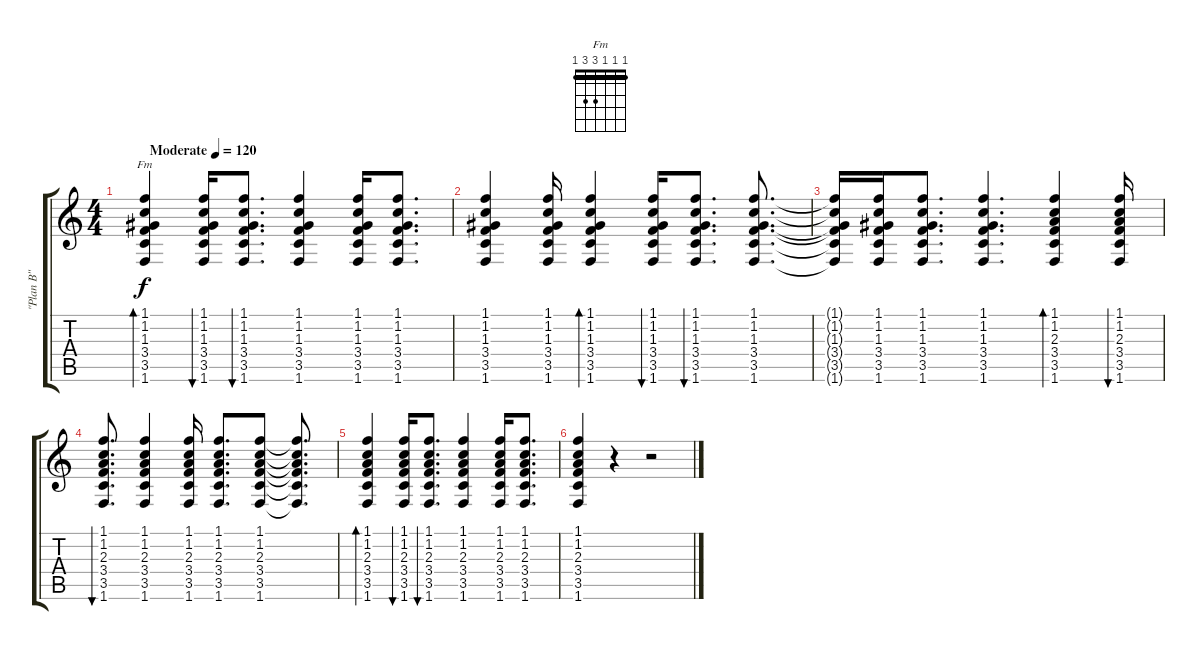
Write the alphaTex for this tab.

\track ("\"Plan B\"" "\"Plan B\"") {instrument acousticguitarsteel}
\staff {score tabs}
\tuning (E4 B3 G3 D3 A2 E2) {hide}
\chord ("Fm" 1 1 1 3 3 1) {barre 1}
\ts (4 4)
\tempo (120 "Moderate")
\clef g2
\ks c
(1.1 1.2 1.3 3.4 3.5 1.6).4{bd 60 ch "Fm" dy f instrument acousticguitarsteel} (1.1 1.2 1.3 3.4 3.5 1.6).16{bu 480} (1.1 1.2 1.3 3.4 3.5 1.6).8{d bu 120} (1.1 1.2 1.3 3.4 3.5 1.6).4 (1.1 1.2 1.3 3.4 3.5 1.6).16 (1.1 1.2 1.3 3.4 3.5 1.6).8{d} |
(1.1 1.2 1.3 3.4 3.5 1.6).4 (1.1 1.2 1.3 3.4 3.5 1.6).16 (1.1 1.2 1.3 3.4 3.5 1.6).4{bd 60} (1.1 1.2 1.3 3.4 3.5 1.6).16{bu 480} (1.1 1.2 1.3 3.4 3.5 1.6).8{d bu 120} (1.1 1.2 1.3 3.4 3.5 1.6).8{d} |
(1.1{t} 1.2{t} 1.3{t} 3.4{t} 3.5{t} 1.6{t}).16 (1.1 1.2 1.3 3.4 3.5 1.6).16 (1.1 1.2 1.3 3.4 3.5 1.6).8{d} (1.1 1.2 1.3 3.4 3.5 1.6).4{d} (1.1 1.2 2.3 3.4 3.5 1.6).4{bd 60} (1.1 1.2 2.3 3.4 3.5 1.6).16{bu 480} |
(1.1 1.2 2.3 3.4 3.5 1.6).8{d bu 120} (1.1 1.2 2.3 3.4 3.5 1.6).4 (1.1 1.2 2.3 3.4 3.5 1.6).16 (1.1 1.2 2.3 3.4 3.5 1.6).8{d} (1.1 1.2 2.3 3.4 3.5 1.6).8 (1.1{t} 1.2{t} 2.3{t} 3.4{t} 3.5{t} 1.6{t}).8{d} |
(1.1 1.2 2.3 3.4 3.5 1.6).4{bd 60} (1.1 1.2 2.3 3.4 3.5 1.6).16{bu 480} (1.1 1.2 2.3 3.4 3.5 1.6).8{d bu 120} (1.1 1.2 2.3 3.4 3.5 1.6).4 (1.1 1.2 2.3 3.4 3.5 1.6).16 (1.1 1.2 2.3 3.4 3.5 1.6).8{d} |
(1.1 1.2 2.3 3.4 3.5 1.6).4 r.4 r.2
